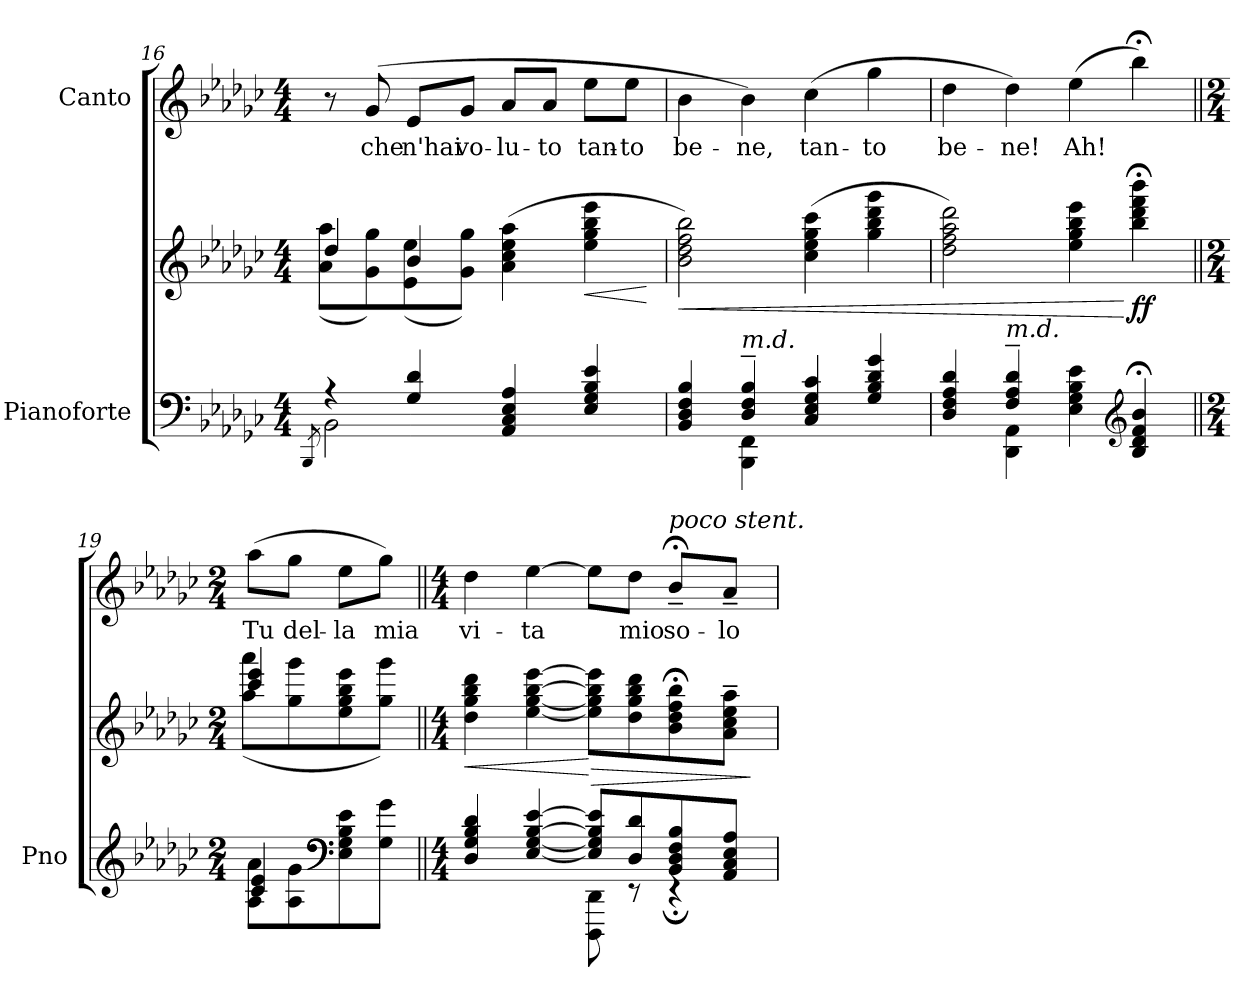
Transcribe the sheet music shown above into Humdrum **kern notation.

**kern	**kern	**dynam	**kern	**text
*part2	*part2	*part2	*part1	*part1
*staff3	*staff2	*staff2/3	*staff1	*staff1
*I"Pianoforte	*	*	*I"Canto	*
*I'Pno	*	*	*	*
*clefF4	*clefG2	*	*clefG2	*
*k[b-e-a-d-g-c-]	*k[b-e-a-d-g-c-]	*	*k[b-e-a-d-g-c-]	*
*M4/4	*M4/4	*	*M4/4	*
=16	=16	=16	=16	=16
*^	*	*	*	*
.	8qBBB-/	.	.	.	.
*	*	*^	*	*	*
4r	2BB-\	4dd-/	(>8a-\ 8aa-\L	.	8r	.
.	.	.	8g-\ 8gg-\)	.	(8g-/	che
4G-/ 4d-/	.	4b-/	(>8e-\ 8ee-\	.	8e-/L	n'hai
.	.	.	8g-\ 8gg-\J)	.	8g-/J	vo-
4AA-/ 4C-/ 4E-/ 4A-/	2ryy	(>4a-\ 4cc-\ 4ee-\ 4aa-\	2ryy	.	8a-/L	lu-
.	.	.	.	.	8a-/J	to
!	!	!	!	!LO:HP:b	!	!
4E-/ 4G-/ 4B-/ 4e-/	.	4ee-\ 4gg-\ 4bb-\ 4eee-\	.	<	8ee-\L	tan-
.	.	.	.	.	8ee-\J	to
*v	*v	*	*	*	*	*
*	*v	*v	*	*	*
.	.	[	.	.
!!LO:LB:g=z
=17	=17	=17	=17	=17
*^	*	*	*	*
!	!	!	!LO:HP:b	!	!
4BB-/ 4D-/ 4F/ 4B-/	4ryy	2b-\ 2dd-\ 2ff\ 2bb-\)	<	4b-\	be-
!LO:TX:a:i:t=m.d.	!	!	!	!	!
4D-/~ 4F/~ 4B-/~	4BBB-\ 4FF\	.	.	4b-\)	ne,
4C-/ 4E-/ 4G-/ 4c-/	2ryy	(4cc-\ 4ee-\ 4gg-\ 4ccc-\	.	(4cc-\	tan-
4G-/ 4B-/ 4d-/ 4g-/	.	4gg-\ 4bb-\ 4ddd-\ 4ggg-\	.	4gg-\	to
=18	=18	=18	=18	=18	=18
4D-/ 4F/ 4A-/ 4d-/	4ryy	2dd-\ 2ff\ 2aa-\ 2ddd-\)	.	4dd-\	be-
!LO:TX:a:i:t=m.d.	!	!	!	!	!
4F/~ 4A-/~ 4d-/~	4DD-\ 4AA-\	.	.	4dd-\)	ne!
4E-\ 4G-\ 4B-\ 4e-\	2ryy	4ee-\ 4gg-\ 4bb-\ 4eee-\	.	(4ee-\	Ah!
*clefG2	*	*	*	*	*
!	!	!	!LO:DY:n=1:b	!	!
4B-/; 4d-/; 4f/; 4b-/;	.	4bb-\;< 4ddd-\;< 4fff\;< 4bbb-\;<	[ ff	4bb-;<\)	.
=19||	=19||	=19||	=19||	=19||	=19||
*M2/4	*	*M2/4	*	*M2/4	*
*	*	*^	*	*	*
8A-\ 8a-\L	4c-/ 4e-/	4ccc-/ 4eee-/	(>8aa-\ 8aaa-\L	.	(8aa-\L	Tu
8A-\ 8g-\	.	.	8gg-\ 8ggg-\	.	8gg-\J	del-
*clefF4	*	*	*	*	*	*
8E-\ 8G-\ 8B-\ 8e-\	4ryy	4ryy	8ee-\ 8gg-\ 8bb-\ 8eee-\	.	8ee-\L	la
8G-\ 8g-\J	.	.	8gg-\ 8ggg-\J)	.	8gg-\J)	mia
*	*	*v	*v	*	*	*
!!LO:LB:g=z
=20||	=20||	=20||	=20||	=20||	=20||
*M4/4	*	*M4/4	*	*M4/4	*
*	*	*^	*	*	*
!	!	!LO:TX:a:i:t=col canto	!	!	!	!
!	!	!	!	!LO:HP:b	!	!
*	*	*v	*v	*	*	*
4D-/ 4G-/ 4B-/ 4d-/	2ryy	4dd-\ 4gg-\ 4bb-\ 4ddd-\	<	4dd-\	vi-
[4E-/ [4G-/ [4B-/ [4e-/	.	[4ee-\ [4gg-\ [4bb-\ [4eee-\	.	[4ee-\	ta
!	!	!	!LO:HP:n=1:b	!	!
8E-/] 8G-/] 8B-/] 8e-/]L	8DDD-\ 8DD-\	8ee-\] 8gg-\] 8bb-\] 8eee-\]L	[ >	8ee-\L]	.
8D-/ 8d-/	8rEE	8dd-\ 8gg-\ 8bb-\ 8ddd-\	.	8dd-\J	mio
!	!	!	!	!LO:TX:a:i:t=poco stent.	!
8BB-/ 8D-/ 8F/ 8B-/	4r;EE	8b-\;< 8dd-\;< 8ff\;< 8bb-\;<	.	8b-;<~/L	so-
8AA-/ 8C-/ 8E-/ 8A-/J	.	8a-\~ 8cc-\~ 8ee-\~ 8aa-\~J	.	8a-~/J	lo
*v	*v	*	*	*	*
.	.	]	.	.
=	=	=	=	=
*-	*-	*-	*-	*-
